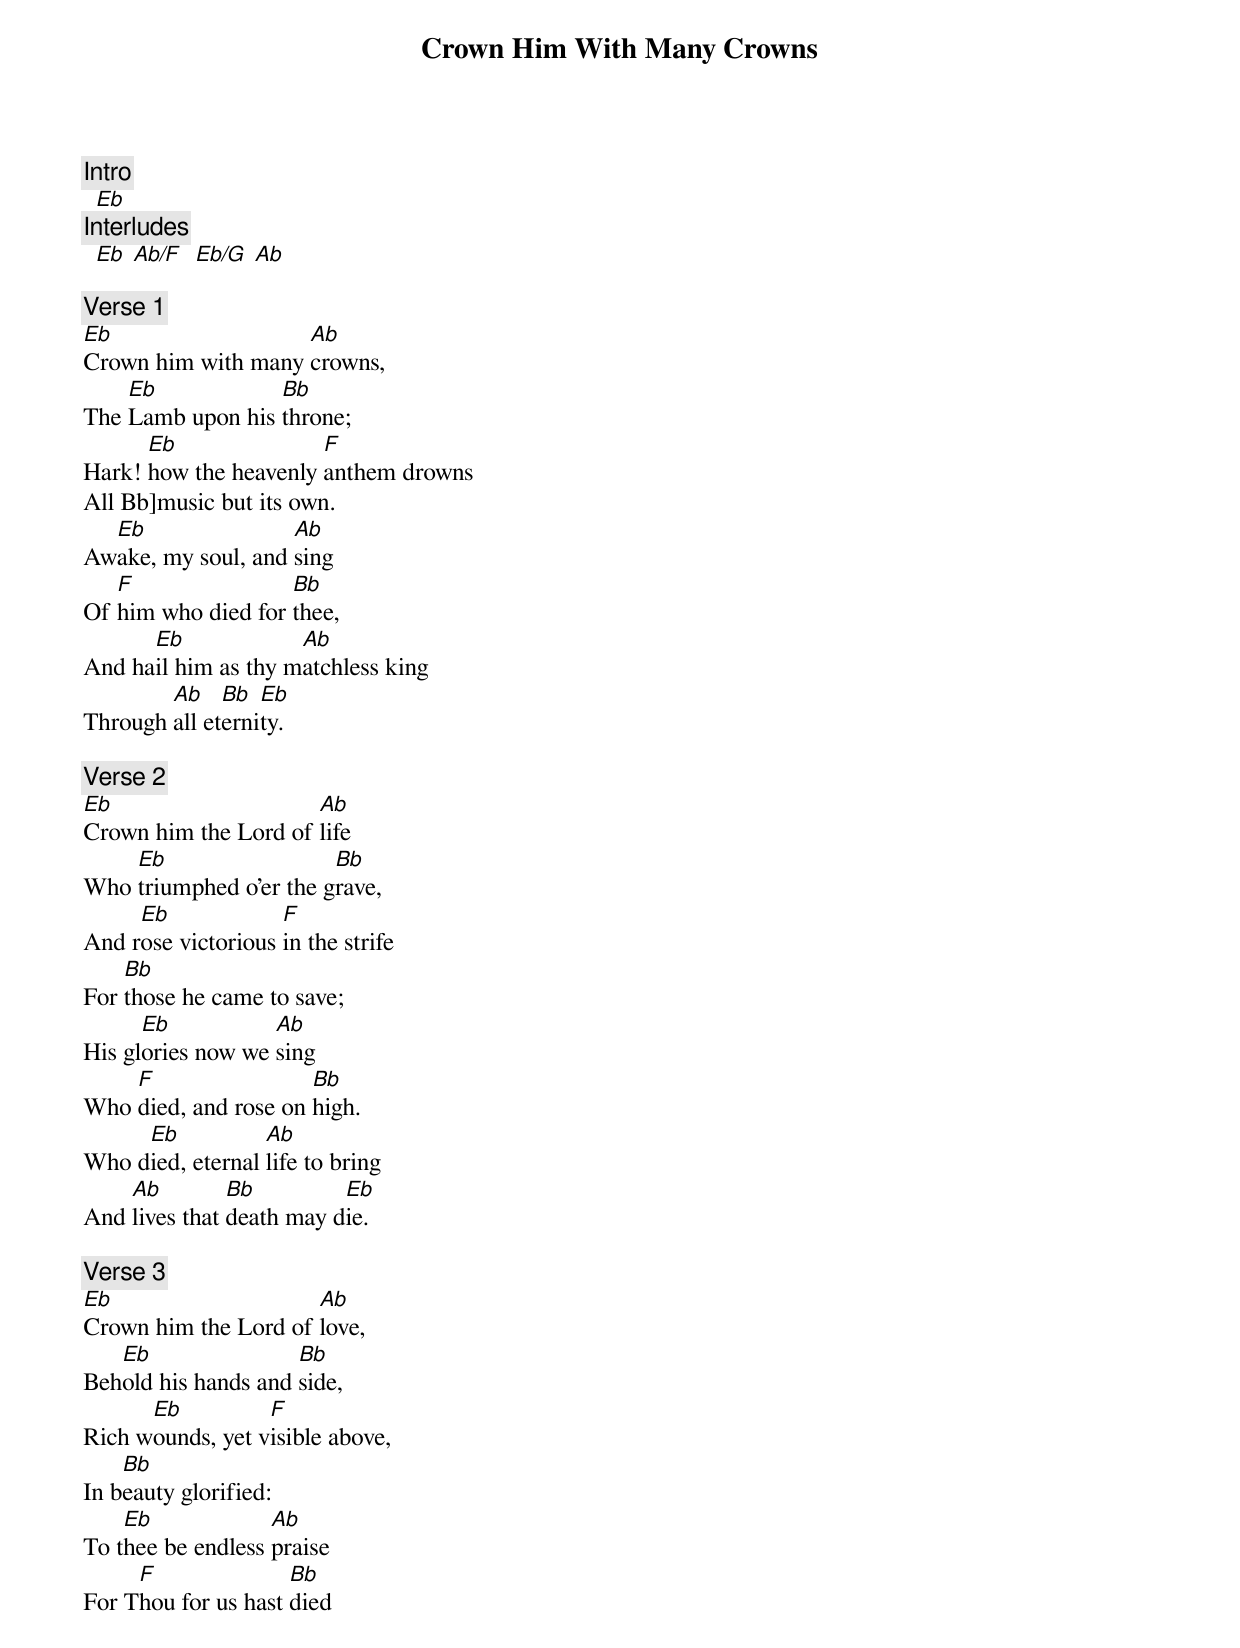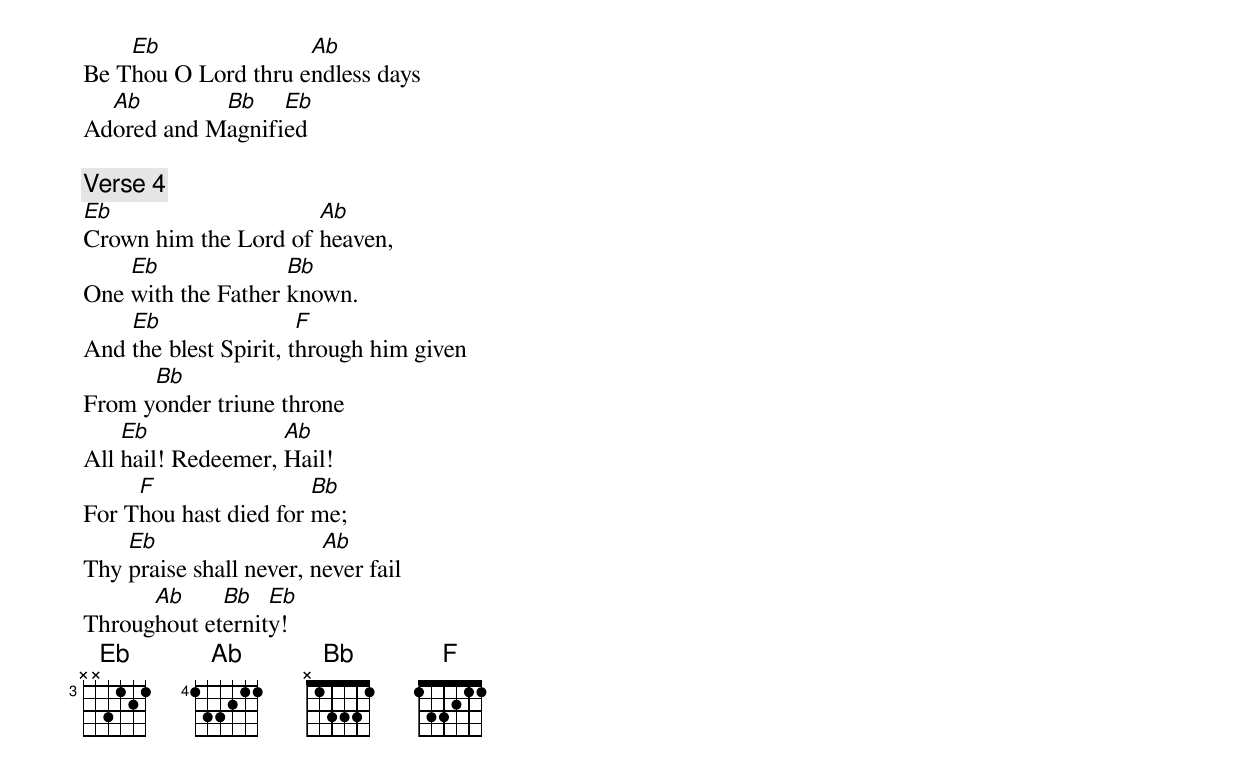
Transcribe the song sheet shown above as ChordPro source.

{title:Crown Him With Many Crowns}
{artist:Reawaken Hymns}
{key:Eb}

{comment:Intro}
  [Eb]
{comment:Interludes}
  [Eb] [Ab/F]  [Eb/G] [Ab]

{comment:Verse 1}
[Eb]Crown him with many [Ab]crowns,
The [Eb]Lamb upon his [Bb]throne;
Hark! [Eb]how the heavenly [F]anthem drowns
All Bb]music but its own.
Aw[Eb]ake, my soul, and [Ab]sing
Of [F]him who died for [Bb]thee,
And ha[Eb]il him as thy m[Ab]atchless king
Through [Ab]all et[Bb]erni[Eb]ty.

{comment:Verse 2}
[Eb]Crown him the Lord of [Ab]life
Who [Eb]triumphed o'er the g[Bb]rave,
And r[Eb]ose victorious [F]in the strife
For [Bb]those he came to save;
His gl[Eb]ories now we [Ab]sing
Who [F]died, and rose on [Bb]high.
Who d[Eb]ied, eternal [Ab]life to bring
And [Ab]lives that [Bb]death may d[Eb]ie.

{comment:Verse 3}
[Eb]Crown him the Lord of [Ab]love,
Beh[Eb]old his hands and [Bb]side,
Rich w[Eb]ounds, yet v[F]isible above,
In b[Bb]eauty glorified:
To t[Eb]hee be endless [Ab]praise
For T[F]hou for us hast [Bb]died
Be T[Eb]hou O Lord thru e[Ab]ndless days
Ad[Ab]ored and M[Bb]agnifi[Eb]ed

{comment:Verse 4}
[Eb]Crown him the Lord of [Ab]heaven,
One [Eb]with the Father [Bb]known.
And [Eb]the blest Spirit, t[F]hrough him given
From y[Bb]onder triune throne
All [Eb]hail! Redeemer, [Ab]Hail!
For T[F]hou hast died for [Bb]me;
Thy [Eb]praise shall never, n[Ab]ever fail
Throug[Ab]hout et[Bb]ernit[Eb]y!
